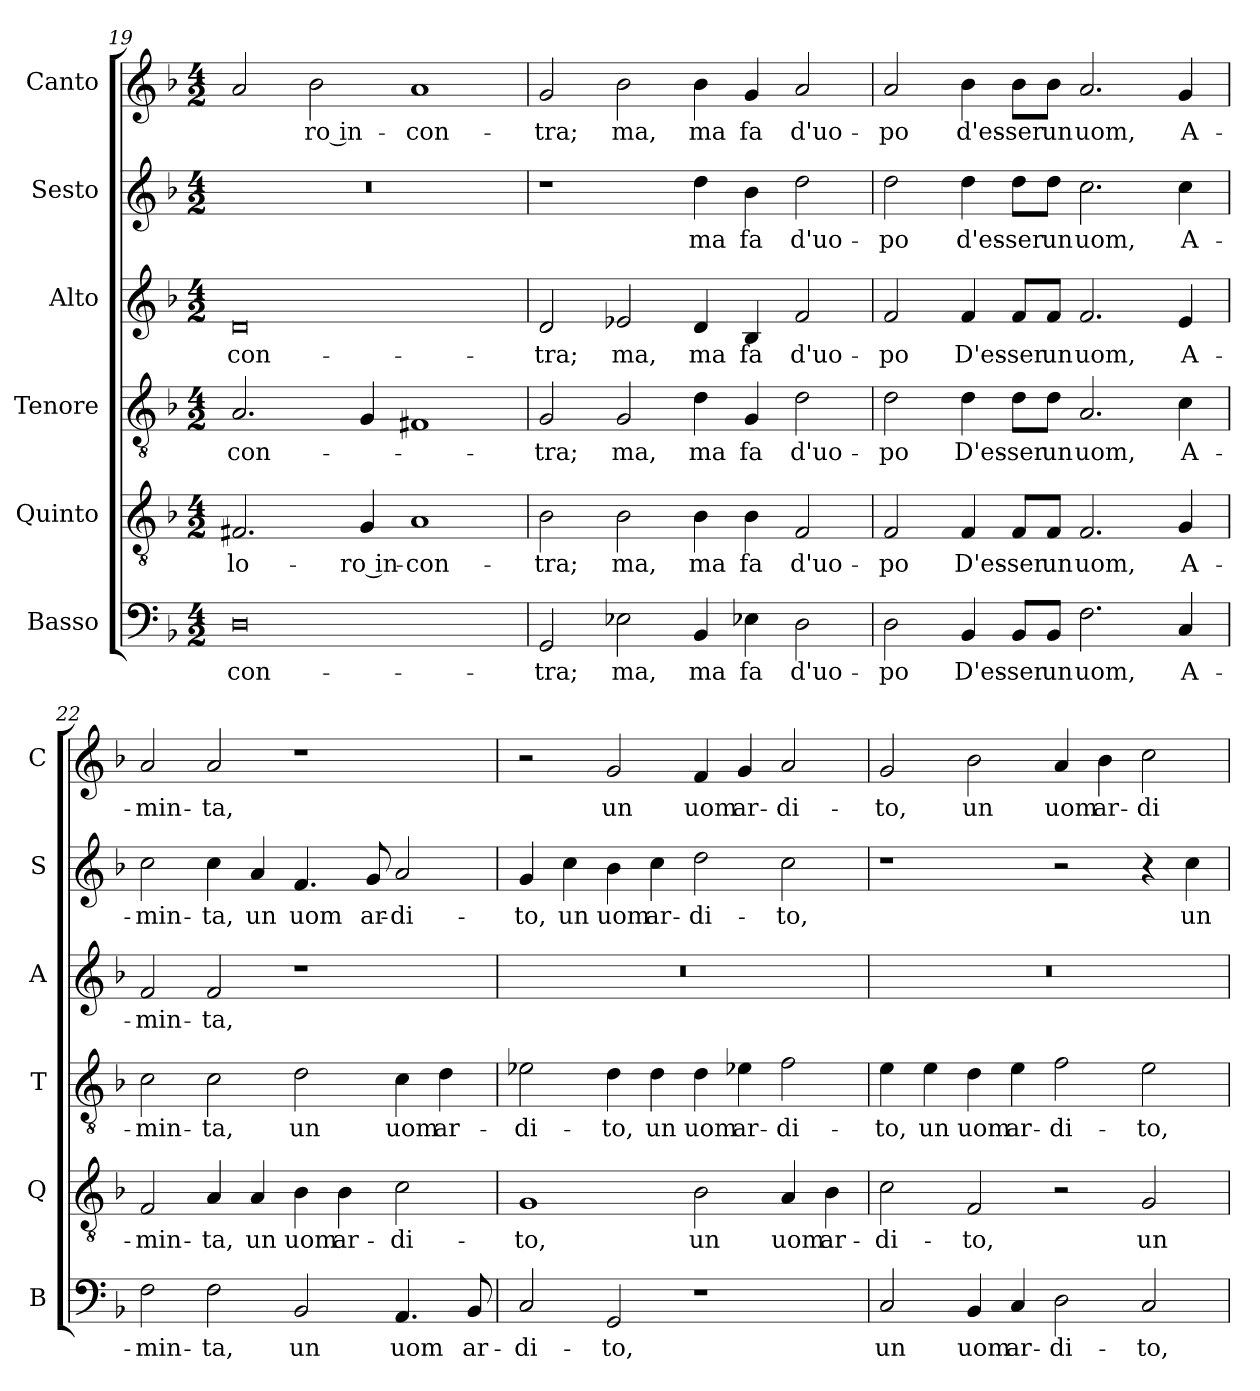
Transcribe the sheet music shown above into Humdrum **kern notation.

**kern	**text	**kern	**text	**kern	**text	**kern	**text	**kern	**text	**kern	**text
*part6	*part6	*part5	*part5	*part4	*part4	*part3	*part3	*part2	*part2	*part1	*part1
*staff6	*staff6	*staff5	*staff5	*staff4	*staff4	*staff3	*staff3	*staff2	*staff2	*staff1	*staff1
*I"Basso	*	*I"Quinto	*	*I"Tenore	*	*I"Alto	*	*I"Sesto	*	*I"Canto	*
*I'B	*	*I'Q	*	*I'T	*	*I'A	*	*I'S	*	*I'C	*
*clefF4	*	*clefGv2	*	*clefGv2	*	*clefG2	*	*clefG2	*	*clefG2	*
*k[b-]	*	*k[b-]	*	*k[b-]	*	*k[b-]	*	*k[b-]	*	*k[b-]	*
*M4/2	*	*M4/2	*	*M4/2	*	*M4/2	*	*M4/2	*	*M4/2	*
=19	=19	=19	=19	=19	=19	=19	=19	=19	=19	=19	=19
0D	-con-	2.F#X	lo-	2.A	-con-	0d	-con-	0r	.	2a	.
.	.	.	.	.	.	.	.	.	.	2b-	-ro in-
.	.	4G	-ro in-	4G	.	.	.	.	.	.	.
.	.	1A	-con-	1F#X	.	.	.	.	.	1a	-con-
=20	=20	=20	=20	=20	=20	=20	=20	=20	=20	=20	=20
2GG	-tra;	2B-	-tra;	2G	-tra;	2d	-tra;	1r	.	2g	-tra;
2E-X	ma,	2B-	ma,	2G	ma,	2e-X	ma,	.	.	2b-	ma,
4BB-	ma	4B-	ma	4d	ma	4d	ma	4dd	ma	4b-	ma
4E-X	fa	4B-	fa	4G	fa	4B-	fa	4b-	fa	4g	fa
2D	d'uo-	2F	d'uo-	2d	d'uo-	2f	d'uo-	2dd	d'uo-	2a	d'uo-
=21	=21	=21	=21	=21	=21	=21	=21	=21	=21	=21	=21
2D	-po	2F	-po	2d	-po	2f	-po	2dd	-po	2a	-po
4BB-	D'es-	4F	D'es-	4d	D'es-	4f	D'es-	4dd	d'es-	4b-	d'es-
8BB-L	-ser	8FL	-ser	8dL	-ser	8fL	-ser	8ddL	-ser	8b-L	-ser
8BB-J	un	8FJ	un	8dJ	un	8fJ	un	8ddJ	un	8b-J	un
2.F	uom,	2.F	uom,	2.A	uom,	2.f	uom,	2.cc	uom,	2.a	uom,
4C	A-	4G	A-	4c	A-	4e	A-	4cc	A-	4g	A-
=22	=22	=22	=22	=22	=22	=22	=22	=22	=22	=22	=22
2F	-min-	2F	-min-	2c	-min-	2f	-min-	2cc	-min-	2a	-min-
2F	-ta,	4A	-ta,	2c	-ta,	2f	-ta,	4cc	-ta,	2a	-ta,
.	.	4A	un	.	.	.	.	4a	un	.	.
2BB-	un	4B-	uom	2d	un	1r	.	4.f	uom	1r	.
.	.	4B-	ar-	.	.	.	.	.	.	.	.
.	.	.	.	.	.	.	.	8g	ar-	.	.
4.AA	uom	2c	-di-	4c	uom	.	.	2a	-di-	.	.
.	.	.	.	4d	ar-	.	.	.	.	.	.
8BB-	ar-	.	.	.	.	.	.	.	.	.	.
=23	=23	=23	=23	=23	=23	=23	=23	=23	=23	=23	=23
2C	-di-	1G	-to,	2e-X	-di-	0r	.	4g	-to,	2r	.
.	.	.	.	.	.	.	.	4cc	un	.	.
2GG	-to,	.	.	4d	-to,	.	.	4b-	uom	2g	un
.	.	.	.	4d	un	.	.	4cc	ar-	.	.
1r	.	2B-	un	4d	uom	.	.	2dd	-di-	4f	uom
.	.	.	.	4e-X	ar-	.	.	.	.	4g	ar-
.	.	4A	uom	2f	-di-	.	.	2cc	-to,	2a	-di-
.	.	4B-	ar-	.	.	.	.	.	.	.	.
=24	=24	=24	=24	=24	=24	=24	=24	=24	=24	=24	=24
2C	un	2c	-di-	4e	-to,	0r	.	1r	.	2g	-to,
.	.	.	.	4e	un	.	.	.	.	.	.
4BB-	uom	2F	-to,	4d	uom	.	.	.	.	2b-	un
4C	ar-	.	.	4e	ar-	.	.	.	.	.	.
2D	-di-	2r	.	2f	-di-	.	.	2r	.	4a	uom
.	.	.	.	.	.	.	.	.	.	4b-	ar-
2C	-to,	2G	un	2e	-to,	.	.	4r	.	2cc	-di-
.	.	.	.	.	.	.	.	4cc	un	.	.
=	=	=	=	=	=	=	=	=	=	=	=
*-	*-	*-	*-	*-	*-	*-	*-	*-	*-	*-	*-
